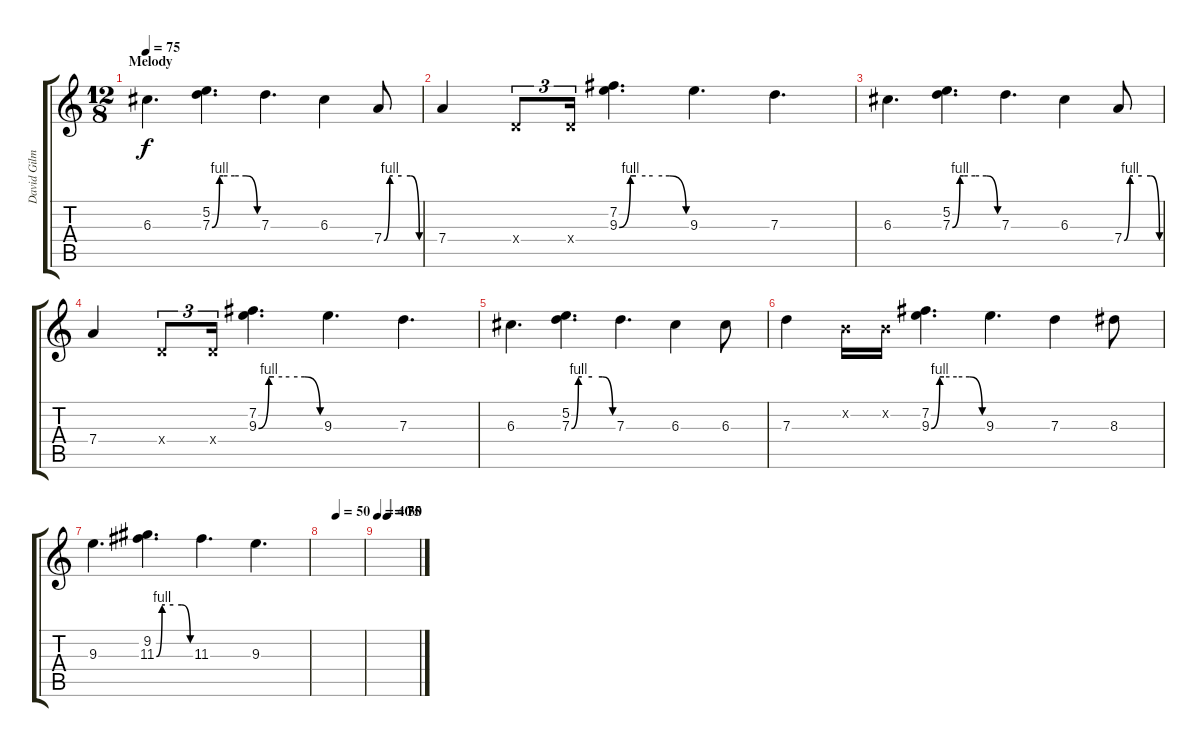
\track ("David Gilmour (Guitar)" "David Gilm") {instrument distortionguitar}
\staff {score tabs}
\tuning (E4 B3 G3 D3 A2 E2) {hide}
\ts (12 8)
\section ("" "Melody")
\tempo 75
\clef g2
\ks c
6.3.4{d dy f} (5.2 7.3{be (custom 0 0 10 4 15 4 30 4 45 4 60 0)}).4{d} 7.3.4{d} 6.3.4 7.4{be (custom 0 0 10 4 15 4 30 4 45 4 60 0)}.8 |
7.4.4 0.4{x}.8{tu (3 2)} 0.4{x}.16{tu (3 2)} (7.2 9.3{be (custom 0 0 10 4 15 4 30 4 45 4 60 0)}).4{d} 9.3.4{d} 7.3.4{d} |
6.3.4{d} (5.2 7.3{be (custom 0 0 10 4 15 4 30 4 45 4 60 0)}).4{d} 7.3.4{d} 6.3.4 7.4{be (custom 0 0 10 4 15 4 30 4 45 4 60 0)}.8 |
7.4.4 0.4{x}.8{tu (3 2)} 0.4{x}.16{tu (3 2)} (7.2 9.3{be (custom 0 0 10 4 15 4 30 4 45 4 60 0)}).4{d} 9.3.4{d} 7.3.4{d} |
6.3.4{d} (5.2 7.3{be (custom 0 0 10 4 15 4 30 4 45 4 60 0)}).4{d} 7.3.4{d} 6.3.4 6.3.8 |
7.3.4 0.2{x}.16 0.2{x}.16 (7.2 9.3{be (custom 0 0 10 4 15 4 30 4 45 4 60 0)}).4{d} 9.3.4{d} 7.3.4 8.3.8 |
9.3.4{d} (9.2 11.3{be (custom 0 0 10 4 15 4 30 4 45 4 60 0)}).4{d} 11.3.4{d} 9.3.4{d} |
\tempo (50 0.3333333333333333)
|
\tempo 40
\tempo (75 0.22916666666666666)
\tempo (30 0.25)
